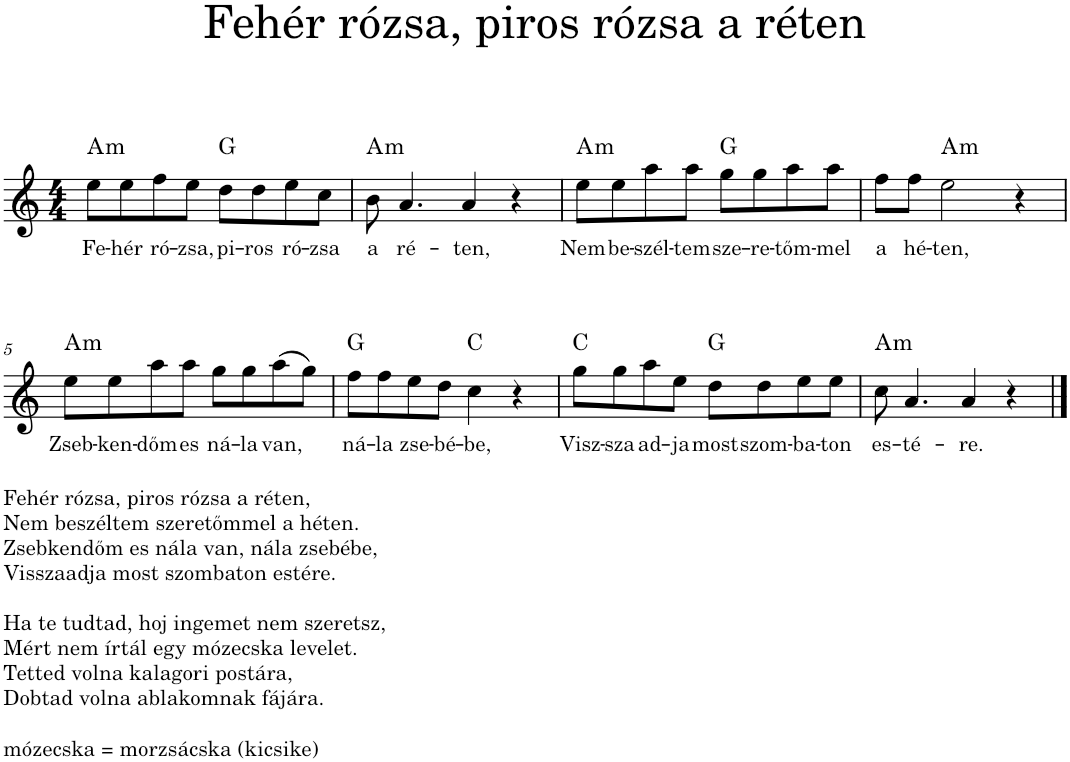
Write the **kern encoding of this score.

**kern	**text	**harte
*part1	*part1	*part1
*staff1	*staff1	*
*I"Piano	*	*
*I'Pno.	*	*
*clefG2	*	*
*k[]	*	*
*M4/4	*	*
=1	=1	=1
!	!LO:LY:b	!LO:H:kt=m
8ee\L	Fe-	A:min
!	!LO:LY:b	!
8ee\	-hér	.
!	!LO:LY:b	!
8ff\	ró-	.
!	!LO:LY:b	!
8ee\J	-zsa,	.
!	!LO:LY:b	!
8dd\L	pi-	G:maj
!	!LO:LY:b	!
8dd\	-ros	.
!	!LO:LY:b	!
8ee\	ró-	.
!	!LO:LY:b	!
8cc\J	-zsa	.
=2	=2	=2
!	!LO:LY:b	!LO:H:kt=m
8b\	a	A:min
!	!LO:LY:b	!
4.a/	ré-	.
!	!LO:LY:b	!
4a/	-ten,	.
4r	.	.
=3	=3	=3
!	!LO:LY:b	!LO:H:kt=m
8ee\L	Nem	A:min
!	!LO:LY:b	!
8ee\	be-	.
!	!LO:LY:b	!
8aa\	-szél-	.
!	!LO:LY:b	!
8aa\J	-tem	.
!	!LO:LY:b	!
8gg\L	sze-	G:maj
!	!LO:LY:b	!
8gg\	-re-	.
!	!LO:LY:b	!
8aa\	-tőm-	.
!	!LO:LY:b	!
8aa\J	-mel	.
=4	=4	=4
!	!LO:LY:b	!
8ff\L	a	.
!	!LO:LY:b	!
8ff\J	hé-	.
!	!LO:LY:b	!LO:H:kt=m
2ee\	-ten,	A:min
4r	.	.
!!LO:LB:g=z
=5	=5	=5
!LO:TX:b:t=Fehér rózsa, piros rózsa a réten,	!	!
!LO:TX:b:t=Nem beszéltem szeretőmmel a héten.	!	!
!LO:TX:b:t=Zsebkendőm es nála van, nála zsebébe,	!	!
!LO:TX:b:t=Visszaadja most szombaton estére.	!	!
!LO:TX:b:t=Ha te tudtad, hoj ingemet nem szeretsz,	!	!
!LO:TX:b:t=Mért nem írtál egy mózecska levelet.	!	!
!LO:TX:b:t=Tetted volna kalagori postára,	!	!
!LO:TX:b:t=Dobtad volna ablakomnak fájára.	!	!
!LO:TX:b:t=mózecska = morzsácska (kicsike)	!	!
!	!LO:LY:b	!LO:H:kt=m
8ee\L	Zseb-	A:min
!	!LO:LY:b	!
8ee\	-ken-	.
!	!LO:LY:b	!
8aa\	-dőm	.
!	!LO:LY:b	!
8aa\J	es	.
!	!LO:LY:b	!
8gg\L	ná-	.
!	!LO:LY:b	!
8gg\	-la	.
!	!LO:LY:b	!
(8aa\	van,	.
8gg\J)	.	.
=6	=6	=6
!	!LO:LY:b	!
8ff\L	ná-	G:maj
!	!LO:LY:b	!
8ff\	-la	.
!	!LO:LY:b	!
8ee\	zse-	.
!	!LO:LY:b	!
8dd\J	-bé-	.
!	!LO:LY:b	!
4cc\	-be,	C:maj
4r	.	.
=7	=7	=7
!	!LO:LY:b	!
8gg\L	Visz-	C:maj
!	!LO:LY:b	!
8gg\	-sza	.
!	!LO:LY:b	!
8aa\	ad-	.
!	!LO:LY:b	!
8ee\J	-ja	.
!	!LO:LY:b	!
8dd\L	most	G:maj
!	!LO:LY:b	!
8dd\	szom-	.
!	!LO:LY:b	!
8ee\	-ba-	.
!	!LO:LY:b	!
8ee\J	-ton	.
=8	=8	=8
!	!LO:LY:b	!LO:H:kt=m
8cc\	es-	A:min
!	!LO:LY:b	!
4.a/	-té-	.
!	!LO:LY:b	!
4a/	-re.	.
4r	.	.
==	==	==
*-	*-	*-
